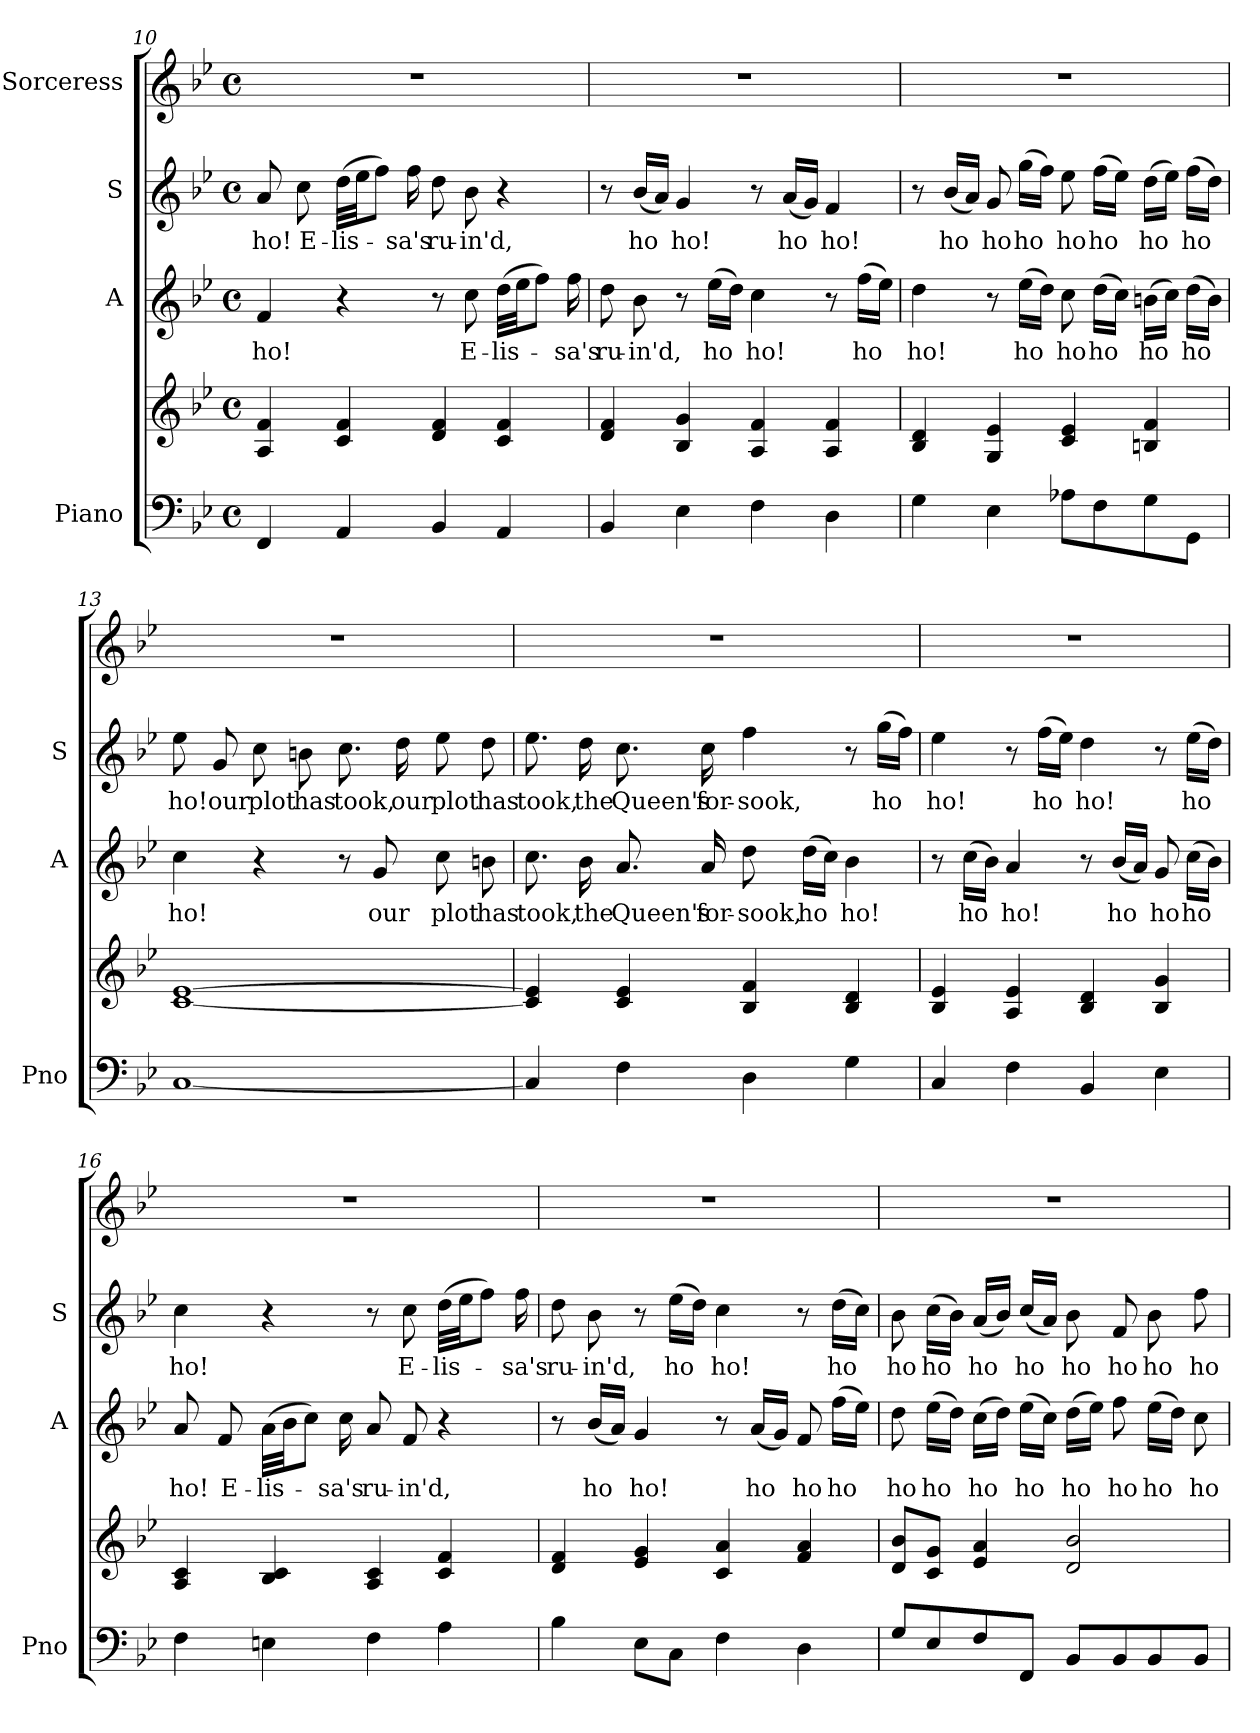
**kern	**kern	**kern	**text	**kern	**text	**kern
*part4	*part4	*part3	*part3	*part2	*part2	*part1
*staff5	*staff4	*staff3	*staff3	*staff2	*staff2	*staff1
*I"Piano	*	*I"A	*	*I"S	*	*I"Sorceress
*I'Pno	*	*I'A	*	*I'S	*	*
!!LO:LB:g=z
*clefF4	*clefG2	*clefG2	*	*clefG2	*	*clefG2
*k[b-e-]	*k[b-e-]	*k[b-e-]	*	*k[b-e-]	*	*k[b-e-]
*M4/4	*M4/4	*M4/4	*	*M4/4	*	*M4/4
*met(c)	*met(c)	*met(c)	*	*met(c)	*	*met(c)
=10	=10	=10	=10	=10	=10	=10
!	!	!	!LO:LY:b	!	!LO:LY:b	!
4FF/	4A/ 4f/	4f/	ho!	8a/	ho!	1r
!	!	!	!	!	!LO:LY:b	!
.	.	.	.	8cc\	E-	.
!	!	!	!	!	!LO:LY:b	!
4AA/	4c/ 4f/	4r	.	(>32dd\LLL	-lis-	.
.	.	.	.	32ee-\JJ	.	.
.	.	.	.	8ff\J)	.	.
!	!	!	!	!	!LO:LY:b	!
.	.	.	.	16ff\	-sa's	.
!	!	!	!	!	!LO:LY:b	!
4BB-/	4d/ 4f/	8r	.	8dd\	ru-	.
!	!	!	!LO:LY:b	!	!LO:LY:b	!
.	.	8cc\	E-	8b-\	-in'd,	.
!	!	!	!LO:LY:b	!	!	!
4AA/	4c/ 4f/	(>32dd\LLL	-lis-	4r	.	.
.	.	32ee-\JJ	.	.	.	.
.	.	8ff\J)	.	.	.	.
!	!	!	!LO:LY:b	!	!	!
.	.	16ff\	-sa's	.	.	.
=11	=11	=11	=11	=11	=11	=11
!	!	!	!LO:LY:b	!	!	!
4BB-/	4d/ 4f/	8dd\	ru-	8r	.	1r
!	!	!	!LO:LY:b	!	!LO:LY:b	!
.	.	8b-\	-in'd,	(<16b-/LL	ho	.
.	.	.	.	16a/JJ)	.	.
!	!	!	!	!	!LO:LY:b	!
4E-\	4B-/ 4g/	8r	.	4g/	ho!	.
!	!	!	!LO:LY:b	!	!	!
.	.	(>16ee-\LL	ho	.	.	.
.	.	16dd\JJ)	.	.	.	.
!	!	!	!LO:LY:b	!	!	!
4F\	4A/ 4f/	4cc\	ho!	8r	.	.
!	!	!	!	!	!LO:LY:b	!
.	.	.	.	(<16a/LL	ho	.
.	.	.	.	16g/JJ)	.	.
!	!	!	!	!	!LO:LY:b	!
4D\	4A/ 4f/	8r	.	4f/	ho!	.
!	!	!	!LO:LY:b	!	!	!
.	.	(>16ff\LL	ho	.	.	.
.	.	16ee-\JJ)	.	.	.	.
=12	=12	=12	=12	=12	=12	=12
!	!	!	!LO:LY:b	!	!	!
4G\	4B-/ 4d/	4dd\	ho!	8r	.	1r
!	!	!	!	!	!LO:LY:b	!
.	.	.	.	(<16b-/LL	ho	.
.	.	.	.	16a/JJ)	.	.
!	!	!	!	!	!LO:LY:b	!
4E-\	4G/ 4e-/	8r	.	8g/	ho	.
!	!	!	!LO:LY:b	!	!LO:LY:b	!
.	.	(>16ee-\LL	ho	(>16gg\LL	ho	.
.	.	16dd\JJ)	.	16ff\JJ)	.	.
!	!	!	!LO:LY:b	!	!LO:LY:b	!
8A-X\L	4c/ 4e-/	8cc\	ho	8ee-\	ho	.
!	!	!	!LO:LY:b	!	!LO:LY:b	!
8F\	.	(>16dd\LL	ho	(>16ff\LL	ho	.
.	.	16cc\JJ)	.	16ee-\JJ)	.	.
!	!	!	!LO:LY:b	!	!LO:LY:b	!
8G\	4Bn/ 4f/	(>16bn\LL	ho	(>16dd\LL	ho	.
.	.	16cc\JJ)	.	16ee-\JJ)	.	.
!	!	!	!LO:LY:b	!	!LO:LY:b	!
8GG\J	.	(>16dd\LL	ho	(>16ff\LL	ho	.
.	.	16b\JJ)	.	16dd\JJ)	.	.
!!LO:LB:g=z
=13	=13	=13	=13	=13	=13	=13
!	!	!	!LO:LY:b	!	!LO:LY:b	!
[1C	[1c [1e-	4cc\	ho!	8ee-\	ho!	1r
!	!	!	!	!	!LO:LY:b	!
.	.	.	.	8g/	our	.
!	!	!	!	!	!LO:LY:b	!
.	.	4r	.	8cc\	plot	.
!	!	!	!	!	!LO:LY:b	!
.	.	.	.	8bn\	has	.
!	!	!	!	!	!LO:LY:b	!
.	.	8r	.	8.cc\	took,	.
!	!	!	!LO:LY:b	!	!	!
.	.	8g/	our	.	.	.
!	!	!	!	!	!LO:LY:b	!
.	.	.	.	16dd\	our	.
!	!	!	!LO:LY:b	!	!LO:LY:b	!
.	.	8cc\	plot	8ee-\	plot	.
!	!	!	!LO:LY:b	!	!LO:LY:b	!
.	.	8bn\	has	8dd\	has	.
=14	=14	=14	=14	=14	=14	=14
!	!	!	!LO:LY:b	!	!LO:LY:b	!
4C/]	4c/] 4e-/]	8.cc\	took,	8.ee-\	took,	1r
!	!	!	!LO:LY:b	!	!LO:LY:b	!
.	.	16b-\	the	16dd\	the	.
!	!	!	!LO:LY:b	!	!LO:LY:b	!
4F\	4c/ 4e-/	8.a/	Queen's	8.cc\	Queen's	.
!	!	!	!LO:LY:b	!	!LO:LY:b	!
.	.	16a/	for-	16cc\	for-	.
!	!	!	!LO:LY:b	!	!LO:LY:b	!
4D\	4B-/ 4f/	8dd\	-sook,	4ff\	-sook,	.
!	!	!	!LO:LY:b	!	!	!
.	.	(>16dd\LL	ho	.	.	.
.	.	16cc\JJ)	.	.	.	.
!	!	!	!LO:LY:b	!	!	!
4G\	4B-/ 4d/	4b-\	ho!	8r	.	.
!	!	!	!	!	!LO:LY:b	!
.	.	.	.	(>16gg\LL	ho	.
.	.	.	.	16ff\JJ)	.	.
!!LO:PB:g=z
=15	=15	=15	=15	=15	=15	=15
!	!	!	!	!	!LO:LY:b	!
4C/	4B-/ 4e-/	8r	.	4ee-\	ho!	1r
!	!	!	!LO:LY:b	!	!	!
.	.	(>16cc\LL	ho	.	.	.
.	.	16b-\JJ)	.	.	.	.
!	!	!	!LO:LY:b	!	!	!
4F\	4A/ 4e-/	4a/	ho!	8r	.	.
!	!	!	!	!	!LO:LY:b	!
.	.	.	.	(>16ff\LL	ho	.
.	.	.	.	16ee-\JJ)	.	.
!	!	!	!	!	!LO:LY:b	!
4BB-/	4B-/ 4d/	8r	.	4dd\	ho!	.
!	!	!	!LO:LY:b	!	!	!
.	.	(<16b-/LL	ho	.	.	.
.	.	16a/JJ)	.	.	.	.
!	!	!	!LO:LY:b	!	!	!
4E-\	4B-/ 4g/	8g/	ho	8r	.	.
!	!	!	!LO:LY:b	!	!LO:LY:b	!
.	.	(>16cc\LL	ho	(>16ee-\LL	ho	.
.	.	16b-\JJ)	.	16dd\JJ)	.	.
=16	=16	=16	=16	=16	=16	=16
!	!	!	!LO:LY:b	!	!LO:LY:b	!
4F\	4A/ 4c/	8a/	ho!	4cc\	ho!	1r
!	!	!	!LO:LY:b	!	!	!
.	.	8f/	E-	.	.	.
!	!	!	!LO:LY:b	!	!	!
4En\	4B-/ 4c/	(>32a\LLL	-lis-	4r	.	.
.	.	32b-\JJ	.	.	.	.
.	.	8cc\J)	.	.	.	.
!	!	!	!LO:LY:b	!	!	!
.	.	16cc\	-sa's	.	.	.
!	!	!	!LO:LY:b	!	!	!
4F\	4A/ 4c/	8a/	ru-	8r	.	.
!	!	!	!LO:LY:b	!	!LO:LY:b	!
.	.	8f/	-in'd,	8cc\	E-	.
!	!	!	!	!	!LO:LY:b	!
4A\	4c/ 4f/	4r	.	(>32dd\LLL	-lis-	.
.	.	.	.	32ee-\JJ	.	.
.	.	.	.	8ff\J)	.	.
!	!	!	!	!	!LO:LY:b	!
.	.	.	.	16ff\	-sa's	.
!!LO:LB:g=z
=17	=17	=17	=17	=17	=17	=17
!	!	!	!	!	!LO:LY:b	!
4B-\	4d/ 4f/	8r	.	8dd\	ru-	1r
!	!	!	!LO:LY:b	!	!LO:LY:b	!
.	.	(<16b-/LL	ho	8b-\	-in'd,	.
.	.	16a/JJ)	.	.	.	.
!	!	!	!LO:LY:b	!	!	!
8E-\L	4e-/ 4g/	4g/	ho!	8r	.	.
!	!	!	!	!	!LO:LY:b	!
8C\J	.	.	.	(>16ee-\LL	ho	.
.	.	.	.	16dd\JJ)	.	.
!	!	!	!	!	!LO:LY:b	!
4F\	4c/ 4a/	8r	.	4cc\	ho!	.
!	!	!	!LO:LY:b	!	!	!
.	.	(<16a/LL	ho	.	.	.
.	.	16g/JJ)	.	.	.	.
!	!	!	!LO:LY:b	!	!	!
4D\	4f/ 4a/	8f/	ho	8r	.	.
!	!	!	!LO:LY:b	!	!LO:LY:b	!
.	.	(>16ff\LL	ho	(>16dd\LL	ho	.
.	.	16ee-\JJ)	.	16cc\JJ)	.	.
=18	=18	=18	=18	=18	=18	=18
!	!	!	!LO:LY:b	!	!LO:LY:b	!
8G/L	8d/ 8b-/L	8dd\	ho	8b-\	ho	1r
!	!	!	!LO:LY:b	!	!LO:LY:b	!
8E-/	8c/ 8g/J	(>16ee-\LL	ho	(>16cc\LL	ho	.
.	.	16dd\JJ)	.	16b-\JJ)	.	.
!	!	!	!LO:LY:b	!	!LO:LY:b	!
8F/	4e-/ 4a/	(>16cc\LL	ho	(<16a/LL	ho	.
.	.	16dd\JJ)	.	16b-/JJ)	.	.
!	!	!	!LO:LY:b	!	!LO:LY:b	!
8FF/J	.	(>16ee-\LL	ho	(<16cc/LL	ho	.
.	.	16cc\JJ)	.	16a/JJ)	.	.
!	!	!	!LO:LY:b	!	!LO:LY:b	!
8BB-/L	2d/ 2b-/	(>16dd\LL	ho	8b-\	ho	.
.	.	16ee-\JJ)	.	.	.	.
!	!	!	!LO:LY:b	!	!LO:LY:b	!
8BB-/	.	8ff\	ho	8f/	ho	.
!	!	!	!LO:LY:b	!	!LO:LY:b	!
8BB-/	.	(>16ee-\LL	ho	8b-\	ho	.
.	.	16dd\JJ)	.	.	.	.
!	!	!	!LO:LY:b	!	!LO:LY:b	!
8BB-/J	.	8cc\	ho	8ff\	ho	.
=	=	=	=	=	=	=
*-	*-	*-	*-	*-	*-	*-
